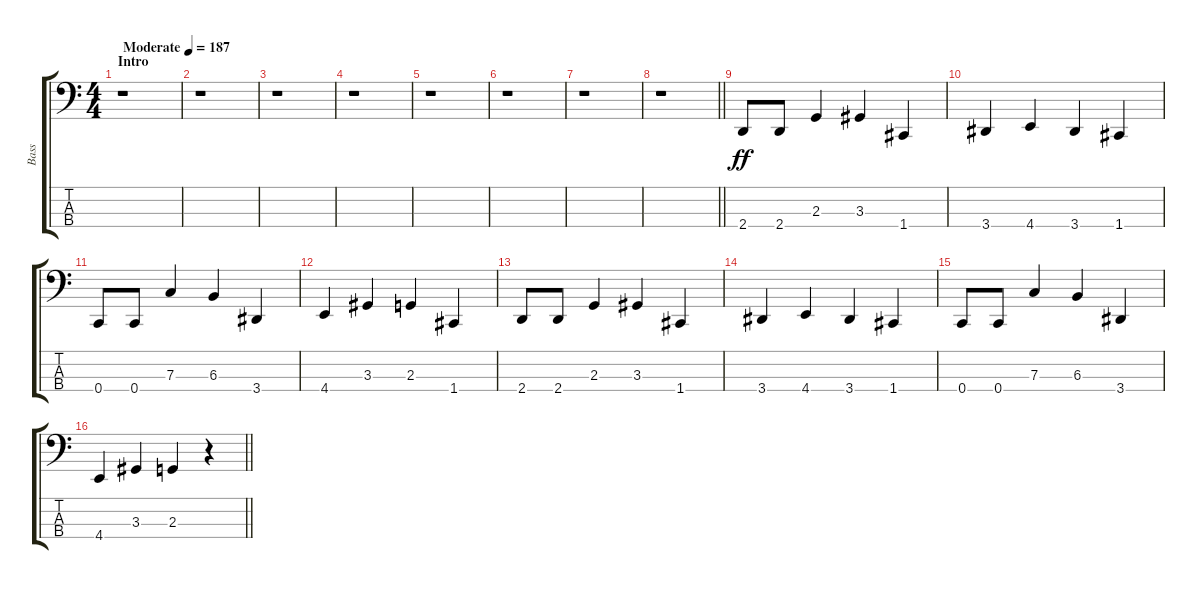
\track ("Bass" "Bass") {instrument electricbasspick}
\staff {score tabs}
\tuning (Eb2 Bb1 F1 C1) {hide}
\ts (4 4)
\section ("" "Intro")
\tempo (187 "Moderate")
\clef f4
\ks c
r.1{dy ff instrument electricbasspick} |
r.1 |
r.1 |
r.1 |
r.1 |
r.1 |
r.1 |
\barLineRight lightlight
r.1 |
\section ("" "")
2.4.8 2.4.8 2.3.4 3.3.4 1.4.4 |
3.4.4 4.4.4 3.4.4 1.4.4 |
0.4.8 0.4.8 7.3.4 6.3.4 3.4.4 |
4.4.4 3.3.4 2.3.4 1.4.4 |
2.4.8 2.4.8 2.3.4 3.3.4 1.4.4 |
3.4.4 4.4.4 3.4.4 1.4.4 |
0.4.8 0.4.8 7.3.4 6.3.4 3.4.4 |
\barLineRight lightlight
4.4.4 3.3.4 2.3.4 r.4
